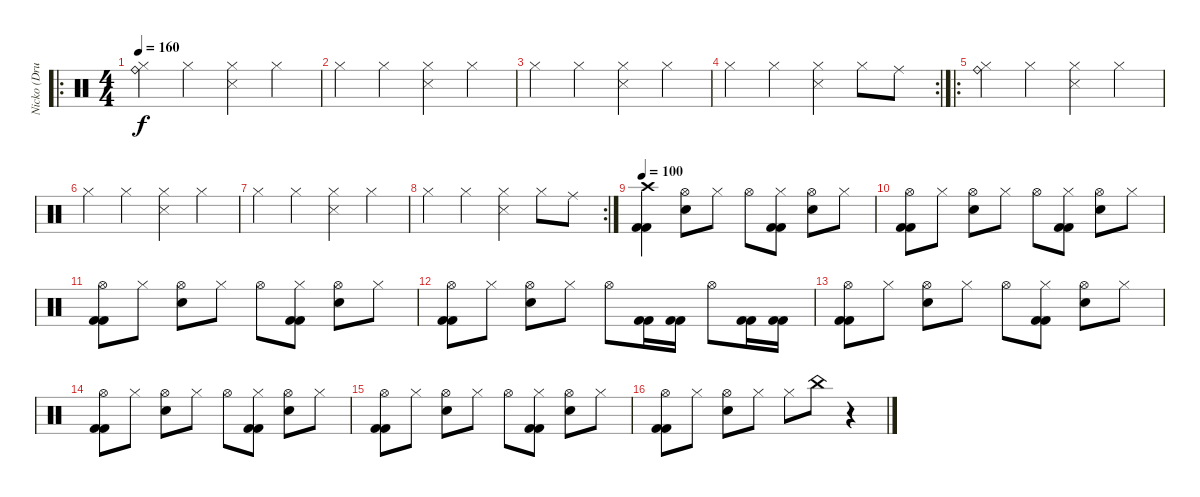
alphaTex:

\track ("Nicko (Drums)" "Nicko (Dru") {instrument percussion}
\staff {score}
\articulation defaults
\ro
\ts (4 4)
\tempo 160
\clef neutral
\ks c
("Hi-Hat (closed)" "Ride (bell)").4{dy f} "Hi-Hat (closed)".4 ("Hi-Hat (closed)" "Snare (side stick) 3").4 "Hi-Hat (closed)".4 |
"Hi-Hat (closed)".4 "Hi-Hat (closed)".4 ("Hi-Hat (closed)" "Snare (side stick) 3").4 "Hi-Hat (closed)".4 |
"Hi-Hat (closed)".4 "Hi-Hat (closed)".4 ("Hi-Hat (closed)" "Snare (side stick) 3").4 "Hi-Hat (closed)".4 |
\rc 2 "Hi-Hat (closed)".4 "Hi-Hat (closed)".4
("Hi-Hat (closed)" "Snare (side stick) 3").4 "Hi-Hat (closed)".8 "Ride (middle)".8 |
\ro
("Hi-Hat (closed)" "Ride (bell)").4 "Hi-Hat (closed)".4 ("Hi-Hat (closed)" "Snare (side stick) 3").4 "Hi-Hat (closed)".4 |
"Hi-Hat (closed)".4 "Hi-Hat (closed)".4 ("Hi-Hat (closed)" "Snare (side stick) 3").4 "Hi-Hat (closed)".4 |
"Hi-Hat (closed)".4 "Hi-Hat (closed)".4 ("Hi-Hat (closed)" "Snare (side stick) 3").4 "Hi-Hat (closed)".4 |
\rc 2 "Hi-Hat (closed)".4 "Hi-Hat (closed)".4
("Hi-Hat (closed)" "Snare (side stick) 3").4 "Hi-Hat (closed)".8 "Ride (middle)".8 |
\tempo 100
("Crash high (hit)" "Kick (hit) 2" "Kick (hit) 2").4 ("Hi-Hat (open)" "Snare (hit) 2").8 "Hi-Hat (closed)".8 "Hi-Hat (open)".8 ("Hi-Hat (closed)" "Kick (hit) 2" "Kick (hit) 2").8 ("Hi-Hat (open)" "Snare (hit) 2").8 "Hi-Hat (closed)".8 |
("Hi-Hat (open)" "Kick (hit) 2" "Kick (hit) 2").8 "Hi-Hat (closed)".8 ("Hi-Hat (open)" "Snare (hit) 2").8 "Hi-Hat (closed)".8 "Hi-Hat (open)".8 ("Hi-Hat (closed)" "Kick (hit) 2" "Kick (hit) 2").8 ("Hi-Hat (open)" "Snare (hit) 2").8 "Hi-Hat (closed)".8 |
("Hi-Hat (open)" "Kick (hit) 2" "Kick (hit) 2").8 "Hi-Hat (closed)".8 ("Hi-Hat (open)" "Snare (hit) 2").8 "Hi-Hat (closed)".8 "Hi-Hat (open)".8 ("Hi-Hat (closed)" "Kick (hit) 2" "Kick (hit) 2").8 ("Hi-Hat (open)" "Snare (hit) 2").8 "Hi-Hat (closed)".8 |
("Hi-Hat (open)" "Kick (hit) 2" "Kick (hit) 2").8 "Hi-Hat (closed)".8 ("Hi-Hat (open)" "Snare (hit) 2").8 "Hi-Hat (closed)".8 "Hi-Hat (open)".8 ("Kick (hit) 2" "Kick (hit) 2").16 ("Kick (hit) 2" "Kick (hit) 2").16 "Hi-Hat (open)".8 ("Kick (hit) 2" "Kick (hit) 2").16 ("Kick (hit) 2" "Kick (hit) 2").16 |
("Hi-Hat (open)" "Kick (hit) 2" "Kick (hit) 2").8 "Hi-Hat (closed)".8 ("Hi-Hat (open)" "Snare (hit) 2").8 "Hi-Hat (closed)".8 "Hi-Hat (open)".8 ("Hi-Hat (closed)" "Kick (hit) 2" "Kick (hit) 2").8 ("Hi-Hat (open)" "Snare (hit) 2").8 "Hi-Hat (closed)".8 |
("Hi-Hat (open)" "Kick (hit) 2" "Kick (hit) 2").8 "Hi-Hat (closed)".8 ("Hi-Hat (open)" "Snare (hit) 2").8 "Hi-Hat (closed)".8 "Hi-Hat (open)".8 ("Hi-Hat (closed)" "Kick (hit) 2" "Kick (hit) 2").8 ("Hi-Hat (open)" "Snare (hit) 2").8 "Hi-Hat (closed)".8 |
("Hi-Hat (open)" "Kick (hit) 2" "Kick (hit) 2").8 "Hi-Hat (closed)".8 ("Hi-Hat (open)" "Snare (hit) 2").8 "Hi-Hat (closed)".8 "Hi-Hat (open)".8 ("Hi-Hat (closed)" "Kick (hit) 2" "Kick (hit) 2").8 ("Hi-Hat (open)" "Snare (hit) 2").8 "Hi-Hat (closed)".8 |
("Hi-Hat (open)" "Kick (hit) 2" "Kick (hit) 2").8 "Hi-Hat (closed)".8 ("Hi-Hat (open)" "Snare (hit) 2").8 "Hi-Hat (closed)".8 "Hi-Hat (closed)".8 "China (hit)".8 r.4
